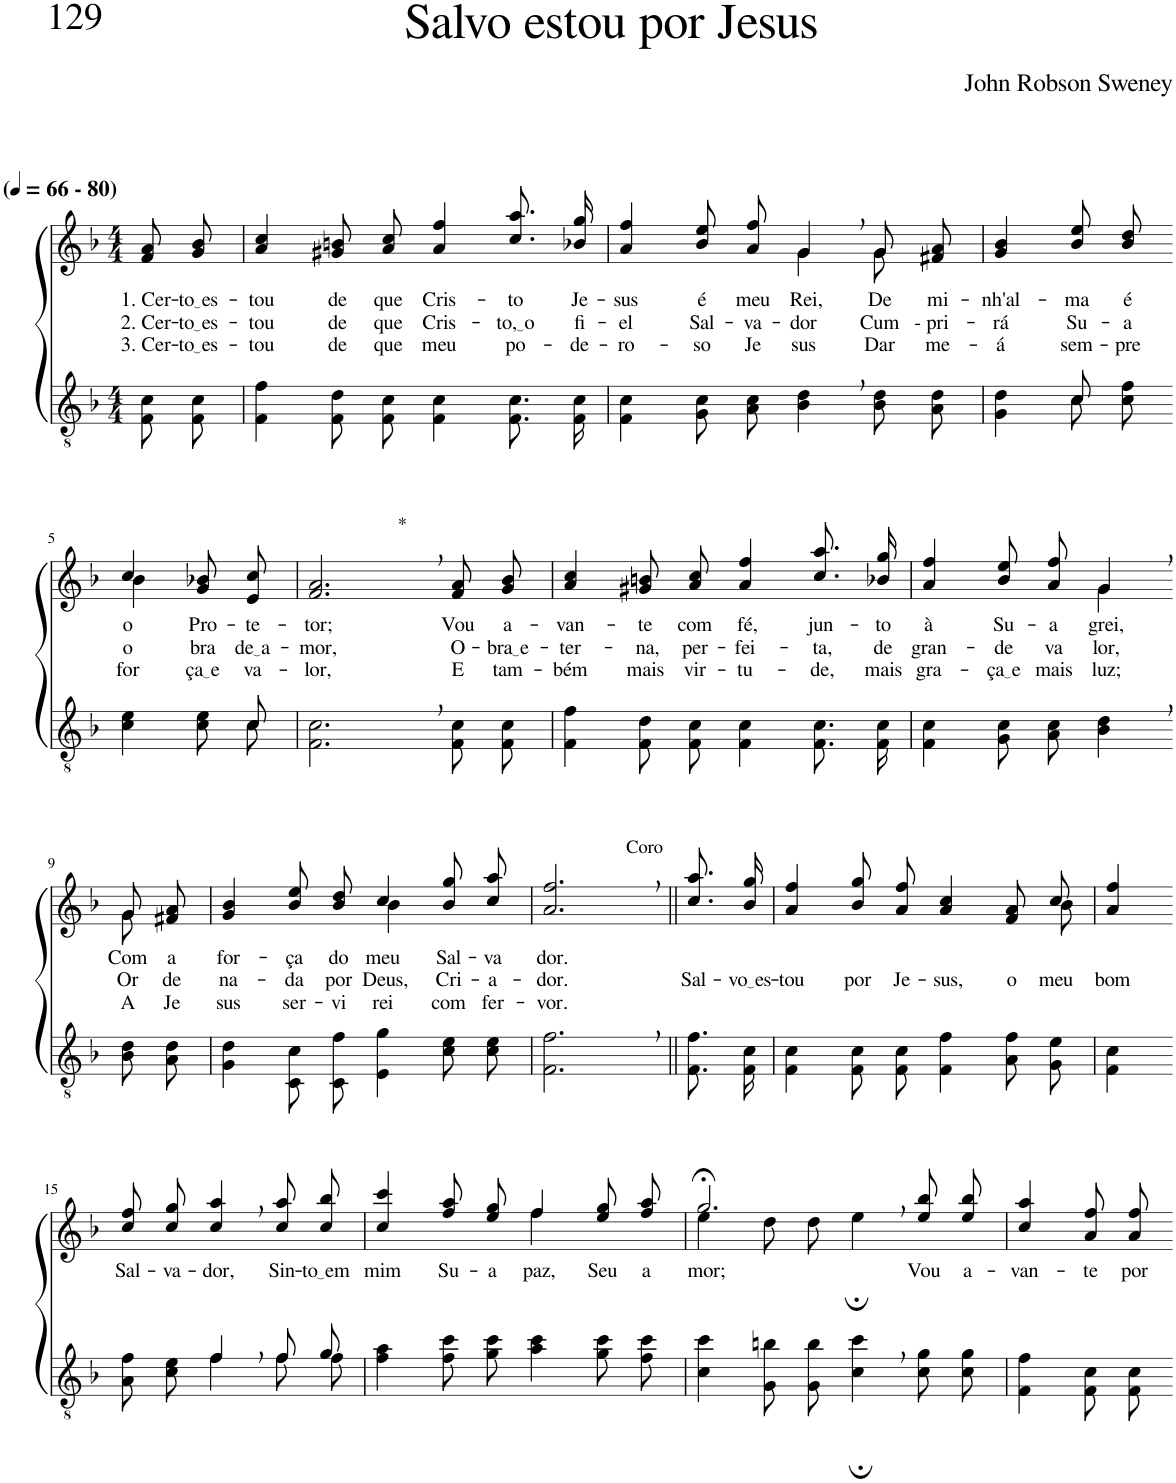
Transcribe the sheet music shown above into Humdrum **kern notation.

**kern	**kern	**text	**text	**text
*part2	*part1	*part1	*part1	*part1
*staff2	*staff1	*staff1	*staff1	*staff1
*I"Parte III e IV	*I"Parte I e II	*	*	*
*clefGv2	*clefG2	*	*	*
*Trd4c7	*Trd4c7	*	*	*
*k[b-]	*k[b-]	*	*	*
*M4/4	*M4/4	*	*	*
*MM66	*MM66	*	*	*
=1	=1	=1	=1	=1
!	!LO:TX:a:B:t=(	!	!	!
!	!LO:TX:a:B:t=- 80)	!	!	!
!	!	!LO:LY:b	!LO:LY:b	!LO:LY:b
8F/ 8c/L	8f/ 8a/L	1. Cer-	2. Cer-	3. Cer-
!	!	!LO:LY:b	!LO:LY:b	!LO:LY:b
8F/ 8c/J	8g/ 8b-/J	to es	to es	to es
=2	=2	=2	=2	=2
!	!	!LO:LY:b	!LO:LY:b	!LO:LY:b
4F\ 4f\	4a/ 4cc/	-tou	-tou	-tou
!	!	!LO:LY:b	!LO:LY:b	!LO:LY:b
8F/ 8d/L	8g#X/ 8bn/L	de	de	de
!	!	!LO:LY:b	!LO:LY:b	!LO:LY:b
8F/ 8c/J	8a/ 8cc/J	que	que	que
!	!	!LO:LY:b	!LO:LY:b	!LO:LY:b
4F\ 4c\	4a/ 4ff/	Cris-	Cris-	meu
!	!	!LO:LY:b	!LO:LY:b	!LO:LY:b
8.F/ 8.c/L	8.cc\ 8.aa\L	-to	to, o	po-
!	!	!LO:LY:b	!LO:LY:b	!LO:LY:b
16F/ 16c/Jk	16b-X\ 16gg\Jk	Je-	fi-	-de-
=3	=3	=3	=3	=3
!	!	!LO:LY:b	!LO:LY:b	!LO:LY:b
*	*^	*	*	*
4F\ 4c\	4a/ 4ff/	2ryy	-sus	-el	-ro-
!	!	!	!LO:LY:b	!LO:LY:b	!LO:LY:b
8G/ 8c/L	8b-\ 8ee\L	.	é	Sal-	-so
!	!	!	!LO:LY:b	!LO:LY:b	!LO:LY:b
8A/ 8c/J	8a\ 8ff\J	.	meu	-va-	Je-
!	!	!	!	!LO:LY:b	!
!	!	!	!LO:LY:b	!	!LO:LY:b
4B-\, 4d\,	4g,/	4g\	Rei,	.	-sus
!	!	!	!LO:LY:b	!LO:LY:b	!LO:LY:b
8B-\ 8d\L	8g/L	8g\	De	-Cum-	Dar-
!	!	!	!LO:LY:b	!LO:LY:b	!LO:LY:b
8A\ 8d\J	8f#X/ 8a/J	8ryy	mi-	-- pri-	-me-
=4	=4	=4	=4	=4	=4
*^	*	*	*	*	*
!	!	!	!	!LO:LY:b	!LO:LY:b	!LO:LY:b
*	*	*v	*v	*	*	*
4G\ 4d\	4ryy	4g/ 4b-/	-nh'al-	-rá	-á
!	!	!	!LO:LY:b	!LO:LY:b	!LO:LY:b
8c\L	8c/	8b-\ 8ee\L	-ma	Su-	sem-
!	!	!	!LO:LY:b	!LO:LY:b	!LO:LY:b
8c\ 8f\J	8ryy	8b-\ 8dd\J	é	-a	-pre
!!LO:LB:g=z
=5-	=5-	=5-	=5-	=5-	=5-
!	!	!	!LO:LY:b	!LO:LY:b	!LO:LY:b
*	*	*^	*	*	*
4c\ 4e\	4.ryy	4b-\	4cc/	o	o-	for-
!	!	!	!	!LO:LY:b	!LO:LY:b	!LO:LY:b
8c\ 8e\L	.	4ryy	8g/ 8b-X/L	Pro-	-bra	ça e
!	!	!	!	!LO:LY:b	!LO:LY:b	!LO:LY:b
8c\J	8c/	.	8e/ 8cc/J	-te-	de a	va-
=6	=6	=6	=6	=6	=6	=6
!	!	!LO:TX:a:t=*	!	!	!	!
!	!	!	!	!LO:LY:b	!LO:LY:b	!LO:LY:b
*v	*v	*	*	*	*	*
*	*v	*v	*	*	*
2.F\, 2.c\,	2.f/, 2.a/,	-tor;	mor,	-lor,
!	!	!LO:LY:b	!LO:LY:b	!LO:LY:b
8F/ 8c/L	8f/ 8a/L	Vou	O-	E
!	!	!LO:LY:b	!LO:LY:b	!LO:LY:b
8F/ 8c/J	8g/ 8b-/J	a-	bra e	tam-
=7	=7	=7	=7	=7
!	!	!LO:LY:b	!LO:LY:b	!LO:LY:b
4F\ 4f\	4a/ 4cc/	-van-	-ter-	-bém
!	!	!LO:LY:b	!LO:LY:b	!LO:LY:b
8F/ 8d/L	8g#X/ 8bn/L	-te	-na,	mais
!	!	!LO:LY:b	!LO:LY:b	!LO:LY:b
8F/ 8c/J	8a/ 8cc/J	com	per-	vir-
!	!	!LO:LY:b	!LO:LY:b	!LO:LY:b
4F\ 4c\	4a/ 4ff/	fé,	-fei-	-tu-
!	!	!LO:LY:b	!LO:LY:b	!LO:LY:b
8.F/ 8.c/L	8.cc\ 8.aa\L	jun-	-ta,	-de,
!	!	!LO:LY:b	!LO:LY:b	!LO:LY:b
16F/ 16c/Jk	16b-X\ 16gg\Jk	-to	de	mais
=8	=8	=8	=8	=8
!	!	!LO:LY:b	!LO:LY:b	!LO:LY:b
*	*^	*	*	*
4F\ 4c\	4a/ 4ff/	2ryy	à	gran-	gra-
!	!	!	!LO:LY:b	!LO:LY:b	!LO:LY:b
8G/ 8c/L	8b-\ 8ee\L	.	Su-	-de	ça e
!	!	!	!LO:LY:b	!LO:LY:b	!LO:LY:b
8A/ 8c/J	8a\ 8ff\J	.	-a	va-	mais
!	!	!	!LO:LY:b	!LO:LY:b	!LO:LY:b
4B-\, 4d\,	4g,/	4g\	grei,	-lor,	luz;
!!LO:LB:g=z	!!
=9-	=9-	=9-	=9-	=9-	=9-
!	!	!	!LO:LY:b	!LO:LY:b	!LO:LY:b
8B-\ 8d\L	8g\	8g/L	Com	Or-	A
!	!	!	!LO:LY:b	!LO:LY:b	!LO:LY:b
8A\ 8d\J	8ryy	8f#X/ 8a/J	a	-de-	Je-
=10	=10	=10	=10	=10	=10
!	!	!	!LO:LY:b	!LO:LY:b	!LO:LY:b
4G\ 4d\	4g/ 4b-/	2ryy	for-	-na-	-sus
!	!	!	!LO:LY:b	!LO:LY:b	!LO:LY:b
8C/ 8c/L	8b-\ 8ee\L	.	-ça	-da	ser-
!	!	!	!LO:LY:b	!LO:LY:b	!LO:LY:b
8C/ 8f/J	8b-\ 8dd\J	.	do	por	-vi-
!	!	!	!LO:LY:b	!LO:LY:b	!LO:LY:b
4E\ 4g\	4cc/	4b-\	meu	Deus,	-rei
!	!	!	!LO:LY:b	!LO:LY:b	!LO:LY:b
8c\ 8e\L	8b-\ 8gg\L	4ryy	Sal-	Cri-	com
!	!	!	!LO:LY:b	!LO:LY:b	!LO:LY:b
8c\ 8e\J	8cc\ 8aa\J	.	-va	-a-	fer-
*	*v	*v	*	*	*
=11	=11	=11	=11	=11
!	!LO:TX:a:t=Coro	!	!	!
!	!	!LO:LY:b	!LO:LY:b	!LO:LY:b
2.F\, 2.f\,	2.a/, 2.ff/,	dor.	-dor.	-vor.
=12||	=12||	=12||	=12||	=12||
!	!	!	!LO:LY:b	!
8.F/ 8.f/L	8.cc\ 8.aa\L	.	Sal-	.
!	!	!	!LO:LY:b	!
16F/ 16c/Jk	16b-\ 16gg\Jk	.	vo es	.
=13	=13	=13	=13	=13
!	!	!	!LO:LY:b	!
*	*^	*	*	*
4F\ 4c\	4a/ 4ff/	2..ryy	.	-tou	.
!	!	!	!	!LO:LY:b	!
8F/ 8c/L	8b-\ 8gg\L	.	.	por	.
!	!	!	!	!LO:LY:b	!
8F/ 8c/J	8a\ 8ff\J	.	.	Je-	.
!	!	!	!	!LO:LY:b	!
4F\ 4f\	4a/ 4cc/	.	.	-sus,	.
!	!	!	!	!LO:LY:b	!
8A\ 8f\L	8f/ 8a/L	.	.	o	.
!	!	!	!	!LO:LY:b	!
8G\ 8e\J	8cc/J	8b-\	.	meu	.
=14	=14	=14	=14	=14	=14
!	!	!	!	!LO:LY:b	!
*	*v	*v	*	*	*
4F\ 4c\	4a/ 4ff/	.	bom	.
!!LO:LB:g=z
=15-	=15-	=15-	=15-	=15-
*^	*	*	*	*
!	!	!	!LO:LY:b	!	!
4ryy	8A\ 8f\L	8cc\ 8ff\L	Sal-	.	.
!	!	!	!LO:LY:b	!	!
.	8c\ 8e\J	8cc\ 8gg\J	-va-	.	.
!	!	!	!LO:LY:b	!	!
4f,/	4f\	4cc/, 4aa/,	-dor,	.	.
!	!	!	!LO:LY:b	!	!
8f/L	8f\L	8cc\ 8aa\L	Sin-	.	.
!	!	!	!LO:LY:b	!	!
8g/J	8f\J	8cc\ 8bb-\J	to em	.	.
=16	=16	=16	=16	=16	=16
!	!	!	!LO:LY:b	!	!
*v	*v	*^	*	*	*
4f\ 4a\	4cc/ 4ccc/	2ryy	mim	.	.
!	!	!	!LO:LY:b	!	!
8f\ 8cc\L	8ff\ 8aa\L	.	Su-	.	.
!	!	!	!LO:LY:b	!	!
8g\ 8cc\J	8ee\ 8gg\J	.	-a	.	.
!	!	!	!LO:LY:b	!	!
4a\ 4cc\	4ff/	4ff\	paz,	.	.
!	!	!	!LO:LY:b	!	!
8g\ 8cc\L	8ee\ 8gg\L	4ryy	Seu	.	.
!	!	!	!LO:LY:b	!	!
8f\ 8cc\J	8ff\ 8aa\J	.	a-	.	.
=17	=17	=17	=17	=17	=17
!	!	!	!LO:LY:b	!	!
4c\ 4cc\	2.gg;<,/	4ee\	-mor;	.	.
8G\ 8bn\L	.	8dd\L	.	.	.
8G\ 8b\J	.	8dd\J	.	.	.
4c\;, 4cc\;,	.	4ee;\	.	.	.
!	!	!	!LO:LY:b	!	!
8c\ 8g\L	8ee\ 8bb-\L	4ryy	Vou	.	.
!	!	!	!LO:LY:b	!	!
8c\ 8g\J	8ee\ 8bb-\J	.	a-	.	.
*	*v	*v	*	*	*
=18	=18	=18	=18	=18
!	!	!LO:LY:b	!	!
4F\ 4f\	4cc/ 4aa/	-van-	.	.
!	!	!LO:LY:b	!	!
8F/ 8c/L	8a\ 8ff\L	-te	.	.
!	!	!LO:LY:b	!	!
8F/ 8c/J	8a\ 8ff\J	por	.	.
=-	=-	=-	=-	=-
*-	*-	*-	*-	*-
